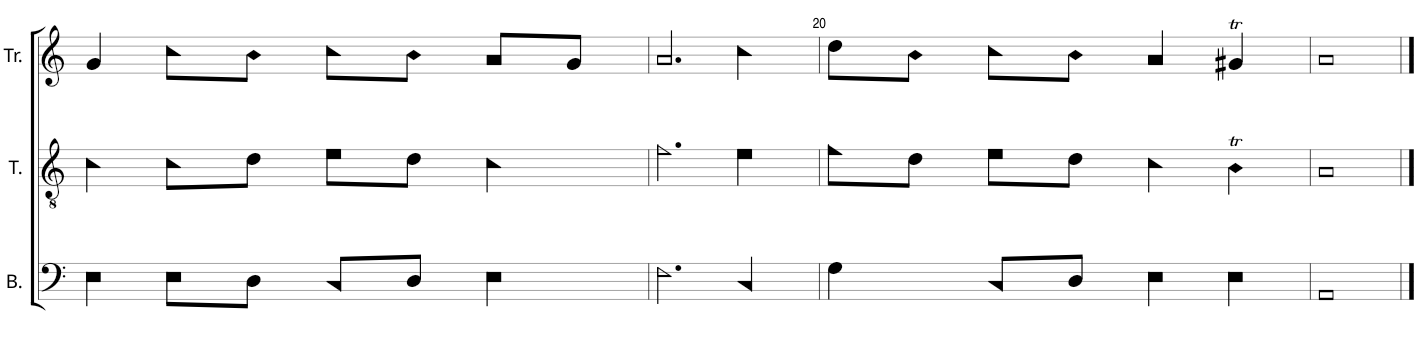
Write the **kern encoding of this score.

**kern	**kern	**kern
*part3	*part2	*part1
*staff3	*staff2	*staff1
*I"B.	*I"T.	*I"Tr.
*I'B.	*I'T.	*I'Tr.
!!LO:PB:g=z
*clefF4	*clefGv2	*clefG2
*k[]	*k[]	*k[]
*M4/4	*M4/4	*M4/4
*met(c)	*met(c)	*met(c)
=18	=18	=18
4E!\	4c!\	4g!/
8E!\L	8c!\L	8cc!\L
8D!\J	8d!\J	8b!\J
8C!/L	8e!\L	8cc!\L
8D!/J	8d!\J	8b!\J
4E!\	4c!\	8a!/L
.	.	8g!/J
=19	=19	=19
2.F!\	2.f!\	2.a!/
4C!/	4e!\	4cc!\
=20	=20	=20
4G!\	8f!\L	8dd!\L
.	8d!\J	8b!\J
8C!/L	8e!\L	8cc!\L
8D!/J	8d!\J	8b!\J
4E!\	4c!\	4a!/
4E!\	4Bt!\	4g#Xt!/
=21	=21	=21
1AA!	1A!	1a!
==	==	==
*-	*-	*-
